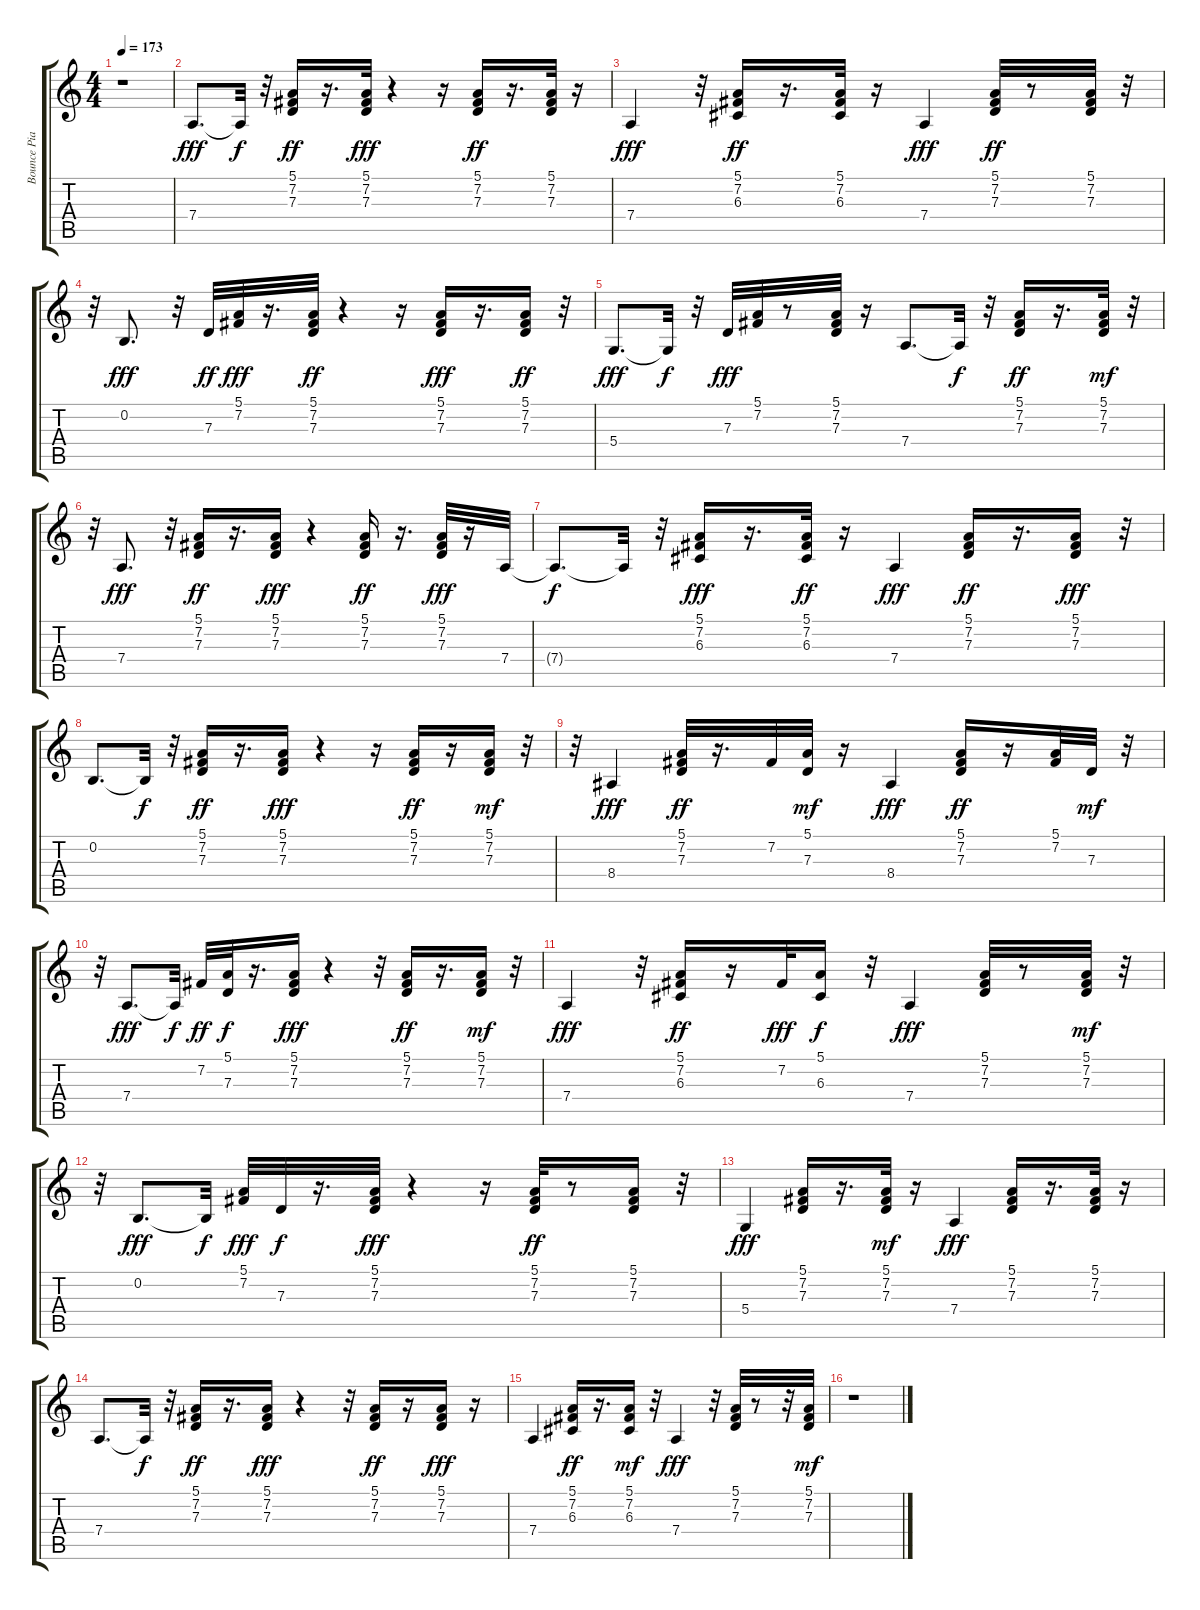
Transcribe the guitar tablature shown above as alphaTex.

\track ("Bounce Piano" "Bounce Pia") {instrument electricgrandpiano}
\staff {score tabs}
\tuning (E4 B3 G3 D3 A2 E2) {hide}
\ts (4 4)
\tempo 173
\clef g2
\ks c
r.1{dy fff instrument electricgrandpiano} |
7.4.8{d} 7.4{t}.32{dy f} r.32 (5.1 7.2 7.3).16{dy ff} r.16{d} (5.1 7.2 7.3).32{dy fff} r.4 r.16 (5.1 7.2 7.3).16{dy ff} r.16{d} (5.1 7.2 7.3).32 r.16 |
7.4.4{dy fff} r.32 (5.1 7.2 6.3).16{dy ff} r.16{d} (5.1 7.2 6.3).32 r.16 7.4.4{dy fff} (5.1 7.2 7.3).32{dy ff} r.8 (5.1 7.2 7.3).32 r.32 |
r.32 0.2.8{d dy fff} r.32 7.3.32{dy ff} (5.1 7.2).32{dy fff} r.16{d} (5.1 7.2 7.3).32{dy ff} r.4 r.16 (5.1 7.2 7.3).16{dy fff} r.16{d} (5.1 7.2 7.3).16{dy ff} r.32 |
5.4.8{d dy fff} 5.4{t}.32{dy f} r.32 7.3.32{dy fff} (5.1 7.2).32 r.8 (5.1 7.2 7.3).32 r.16 7.4.8{d} 7.4{t}.32{dy f} r.32 (5.1 7.2 7.3).16{dy ff} r.16{d} (5.1 7.2 7.3).32{dy mf} r.32 |
r.32 7.4.8{d dy fff} r.32 (5.1 7.2 7.3).16{dy ff} r.16{d} (5.1 7.2 7.3).16{dy fff} r.4 (5.1 7.2 7.3).16{dy ff} r.16{d} (5.1 7.2 7.3).32{dy fff} r.16 7.4.32 |
7.4{t}.8{d dy f} 7.4{t}.32 r.32 (5.1 7.2 6.3).16{dy fff} r.16{d} (5.1 7.2 6.3).32{dy ff} r.16 7.4.4{dy fff} (5.1 7.2 7.3).16{dy ff} r.16{d} (5.1 7.2 7.3).16{dy fff} r.32 |
0.2.8{d} 0.2{t}.32{dy f} r.32 (5.1 7.2 7.3).16{dy ff} r.16{d} (5.1 7.2 7.3).16{dy fff} r.4 r.16 (5.1 7.2 7.3).16{dy ff} r.16 (5.1 7.2 7.3).16{dy mf} r.32 |
r.32 8.4.4{dy fff} (5.1 7.2 7.3).32{dy ff} r.16{d} 7.2.32 (5.1 7.3).32{dy mf} r.16 8.4.4{dy fff} (5.1 7.2 7.3).16{dy ff} r.16 (5.1 7.2).32 7.3.32{dy mf} r.32 |
r.32 7.4.8{d dy fff} 7.4{t}.32{dy f} 7.2.32{dy ff} (5.1 7.3).32{dy f} r.16{d} (5.1 7.2 7.3).16{dy fff} r.4 r.32 (5.1 7.2 7.3).16{dy ff} r.16{d} (5.1 7.2 7.3).16{dy mf} r.32 |
7.4.4{dy fff} r.32 (5.1 7.2 6.3).16{dy ff} r.16 7.2.32{dy fff} (5.1 6.3).16{dy f} r.32 7.4.4{dy fff} (5.1 7.2 7.3).32 r.8 (5.1 7.2 7.3).32{dy mf} r.32 |
r.32 0.2.8{d dy fff} 0.2{t}.32{dy f} (5.1 7.2).32{dy fff} 7.3.32{dy f} r.16{d} (5.1 7.2 7.3).32{dy fff} r.4 r.16 (5.1 7.2 7.3).32{dy ff} r.8 (5.1 7.2 7.3).16 r.32 |
5.4.4{dy fff} (5.1 7.2 7.3).16 r.16{d} (5.1 7.2 7.3).32{dy mf} r.16 7.4.4{dy fff} (5.1 7.2 7.3).16 r.16{d} (5.1 7.2 7.3).32 r.16 |
7.4.8{d} 7.4{t}.32{dy f} r.32 (5.1 7.2 7.3).16{dy ff} r.16{d} (5.1 7.2 7.3).16{dy fff} r.4 r.32 (5.1 7.2 7.3).16{dy ff} r.16 (5.1 7.2 7.3).16{dy fff} r.16 |
7.4.4 (5.1 7.2 6.3).16{dy ff} r.16{d} (5.1 7.2 6.3).16{dy mf} r.32 7.4.4{dy fff} r.32 (5.1 7.2 7.3).32 r.8 r.32 (5.1 7.2 7.3).32{dy mf} |
r.1
